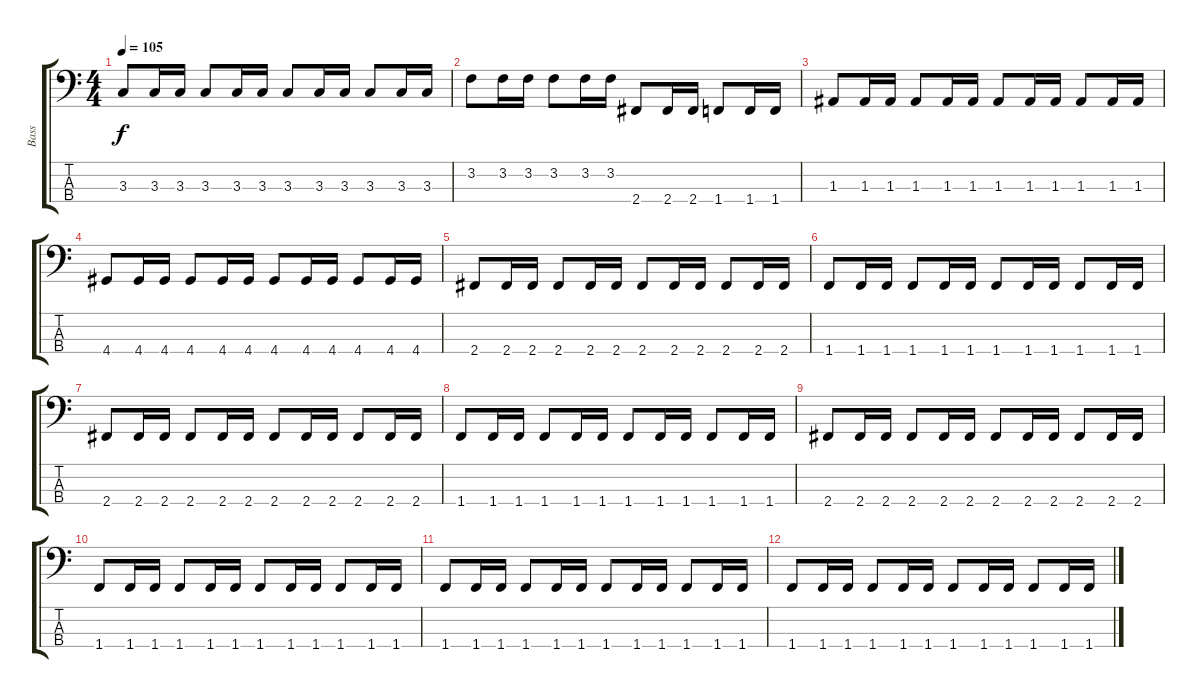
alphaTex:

\track ("Bass" "Bass") {instrument electricbassfinger}
\staff {score tabs}
\tuning (G2 D2 A1 E1) {hide}
\ts (4 4)
\tempo 105
\clef f4
\ks c
3.3.8{dy f} 3.3.16 3.3.16 3.3.8 3.3.16 3.3.16 3.3.8 3.3.16 3.3.16 3.3.8 3.3.16 3.3.16 |
3.2.8 3.2.16 3.2.16 3.2.8 3.2.16 3.2.16 2.4.8 2.4.16 2.4.16 1.4.8 1.4.16 1.4.16 |
1.3.8 1.3.16 1.3.16 1.3.8 1.3.16 1.3.16 1.3.8 1.3.16 1.3.16 1.3.8 1.3.16 1.3.16 |
4.4.8 4.4.16 4.4.16 4.4.8 4.4.16 4.4.16 4.4.8 4.4.16 4.4.16 4.4.8 4.4.16 4.4.16 |
2.4.8 2.4.16 2.4.16 2.4.8 2.4.16 2.4.16 2.4.8 2.4.16 2.4.16 2.4.8 2.4.16 2.4.16 |
1.4.8 1.4.16 1.4.16 1.4.8 1.4.16 1.4.16 1.4.8 1.4.16 1.4.16 1.4.8 1.4.16 1.4.16 |
2.4.8 2.4.16 2.4.16 2.4.8 2.4.16 2.4.16 2.4.8 2.4.16 2.4.16 2.4.8 2.4.16 2.4.16 |
1.4.8 1.4.16 1.4.16 1.4.8 1.4.16 1.4.16 1.4.8 1.4.16 1.4.16 1.4.8 1.4.16 1.4.16 |
2.4.8 2.4.16 2.4.16 2.4.8 2.4.16 2.4.16 2.4.8 2.4.16 2.4.16 2.4.8 2.4.16 2.4.16 |
1.4.8 1.4.16 1.4.16 1.4.8 1.4.16 1.4.16 1.4.8 1.4.16 1.4.16 1.4.8 1.4.16 1.4.16 |
1.4.8 1.4.16 1.4.16 1.4.8 1.4.16 1.4.16 1.4.8 1.4.16 1.4.16 1.4.8 1.4.16 1.4.16 |
1.4.8 1.4.16 1.4.16 1.4.8 1.4.16 1.4.16 1.4.8 1.4.16 1.4.16 1.4.8 1.4.16 1.4.16
